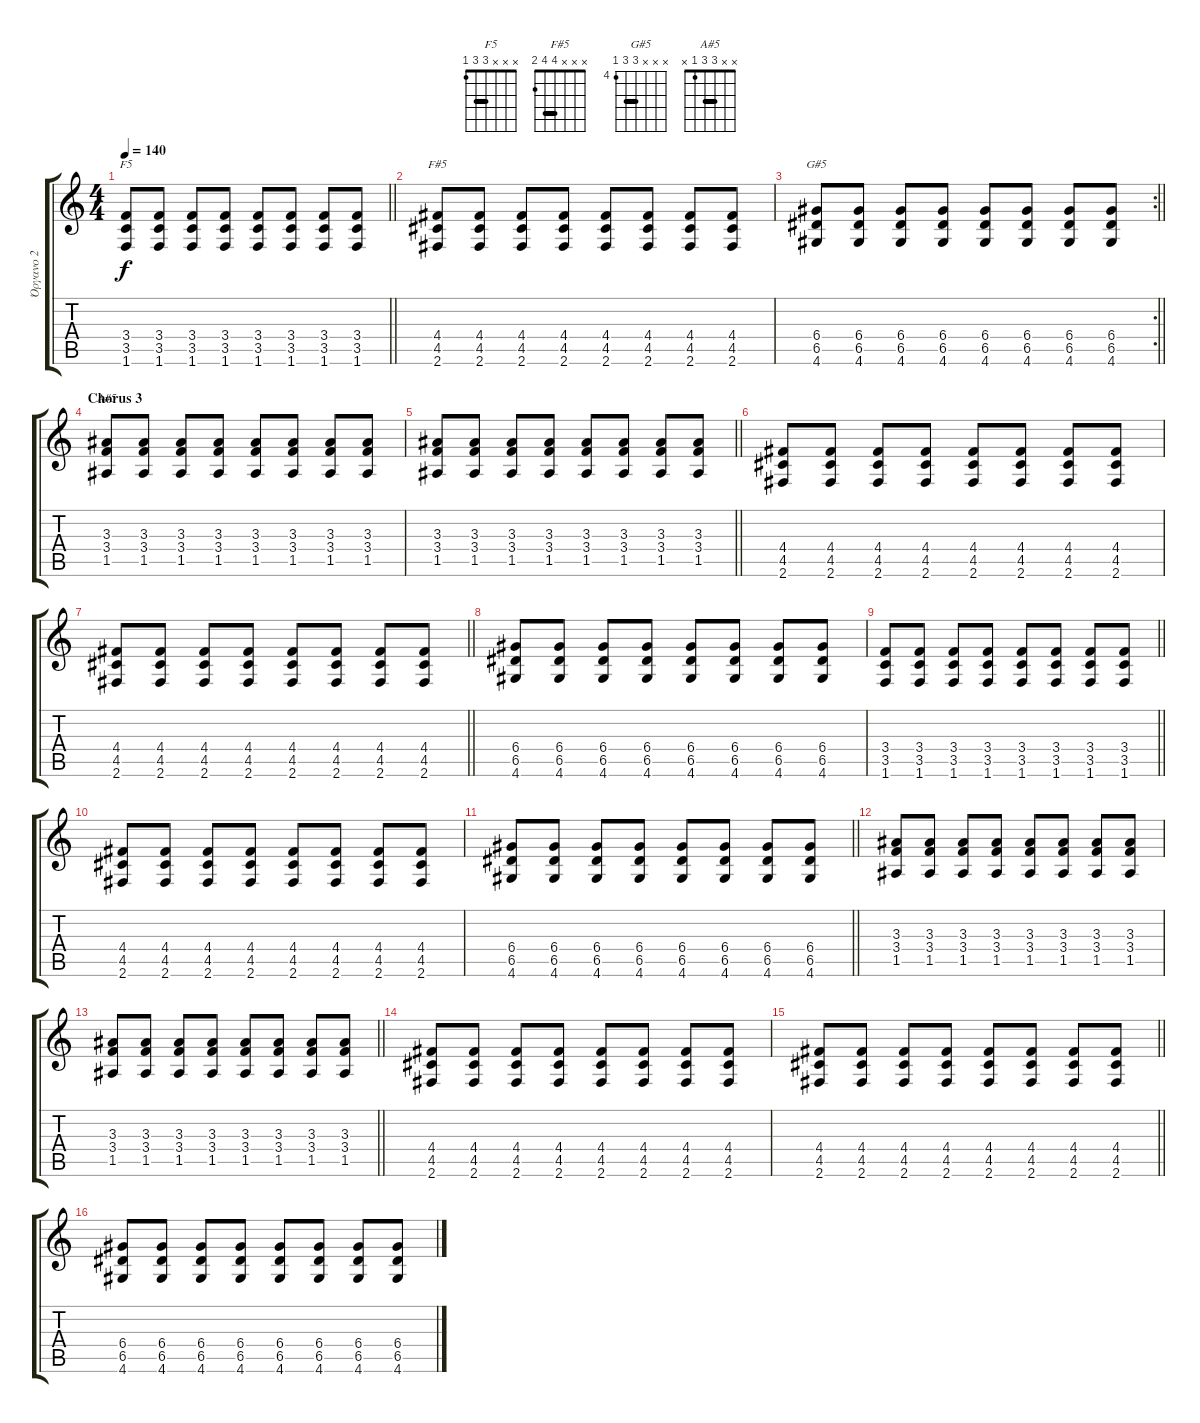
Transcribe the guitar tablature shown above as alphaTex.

\track ("Όργανο 2" "Όργανο 2") {instrument electricguitarclean}
\staff {score tabs}
\tuning (E4 B3 G3 D3 A2 E2) {hide}
\chord ("F5" x x x 3 3 1) {barre 3}
\chord ("F#5" x x x 4 4 2) {barre 4}
\chord ("G#5" x x x 6 6 4) {firstfret 4 barre 6}
\chord ("A#5" x x 3 3 1 x) {barre 3}
\ts (4 4)
\tempo 140
\clef g2
\barLineRight lightlight
\ks c
(3.4 3.5 1.6).8{ch "F5" dy f} (3.4 3.5 1.6).8 (3.4 3.5 1.6).8 (3.4 3.5 1.6).8 (3.4 3.5 1.6).8 (3.4 3.5 1.6).8 (3.4 3.5 1.6).8 (3.4 3.5 1.6).8 |
(4.4 4.5 2.6).8{ch "F#5"} (4.4 4.5 2.6).8 (4.4 4.5 2.6).8 (4.4 4.5 2.6).8 (4.4 4.5 2.6).8 (4.4 4.5 2.6).8 (4.4 4.5 2.6).8 (4.4 4.5 2.6).8 |
\rc 2
\barLineRight lightlight
(6.4 6.5 4.6).8{ch "G#5"} (6.4 6.5 4.6).8 (6.4 6.5 4.6).8 (6.4 6.5 4.6).8 (6.4 6.5 4.6).8 (6.4 6.5 4.6).8 (6.4 6.5 4.6).8 (6.4 6.5 4.6).8 |
\section ("" "Chorus 3")
(3.3 3.4 1.5).8{ch "A#5"} (3.3 3.4 1.5).8 (3.3 3.4 1.5).8 (3.3 3.4 1.5).8 (3.3 3.4 1.5).8 (3.3 3.4 1.5).8 (3.3 3.4 1.5).8 (3.3 3.4 1.5).8 |
\barLineRight lightlight
(3.3 3.4 1.5).8 (3.3 3.4 1.5).8 (3.3 3.4 1.5).8 (3.3 3.4 1.5).8 (3.3 3.4 1.5).8 (3.3 3.4 1.5).8 (3.3 3.4 1.5).8 (3.3 3.4 1.5).8 |
(4.4 4.5 2.6).8 (4.4 4.5 2.6).8 (4.4 4.5 2.6).8 (4.4 4.5 2.6).8 (4.4 4.5 2.6).8 (4.4 4.5 2.6).8 (4.4 4.5 2.6).8 (4.4 4.5 2.6).8 |
\barLineRight lightlight
(4.4 4.5 2.6).8 (4.4 4.5 2.6).8 (4.4 4.5 2.6).8 (4.4 4.5 2.6).8 (4.4 4.5 2.6).8 (4.4 4.5 2.6).8 (4.4 4.5 2.6).8 (4.4 4.5 2.6).8 |
(6.4 6.5 4.6).8 (6.4 6.5 4.6).8 (6.4 6.5 4.6).8 (6.4 6.5 4.6).8 (6.4 6.5 4.6).8 (6.4 6.5 4.6).8 (6.4 6.5 4.6).8 (6.4 6.5 4.6).8 |
\barLineRight lightlight
(3.4 3.5 1.6).8 (3.4 3.5 1.6).8 (3.4 3.5 1.6).8 (3.4 3.5 1.6).8 (3.4 3.5 1.6).8 (3.4 3.5 1.6).8 (3.4 3.5 1.6).8 (3.4 3.5 1.6).8 |
(4.4 4.5 2.6).8 (4.4 4.5 2.6).8 (4.4 4.5 2.6).8 (4.4 4.5 2.6).8 (4.4 4.5 2.6).8 (4.4 4.5 2.6).8 (4.4 4.5 2.6).8 (4.4 4.5 2.6).8 |
\barLineRight lightlight
(6.4 6.5 4.6).8 (6.4 6.5 4.6).8 (6.4 6.5 4.6).8 (6.4 6.5 4.6).8 (6.4 6.5 4.6).8 (6.4 6.5 4.6).8 (6.4 6.5 4.6).8 (6.4 6.5 4.6).8 |
(3.3 3.4 1.5).8 (3.3 3.4 1.5).8 (3.3 3.4 1.5).8 (3.3 3.4 1.5).8 (3.3 3.4 1.5).8 (3.3 3.4 1.5).8 (3.3 3.4 1.5).8 (3.3 3.4 1.5).8 |
\barLineRight lightlight
(3.3 3.4 1.5).8 (3.3 3.4 1.5).8 (3.3 3.4 1.5).8 (3.3 3.4 1.5).8 (3.3 3.4 1.5).8 (3.3 3.4 1.5).8 (3.3 3.4 1.5).8 (3.3 3.4 1.5).8 |
(4.4 4.5 2.6).8 (4.4 4.5 2.6).8 (4.4 4.5 2.6).8 (4.4 4.5 2.6).8 (4.4 4.5 2.6).8 (4.4 4.5 2.6).8 (4.4 4.5 2.6).8 (4.4 4.5 2.6).8 |
\barLineRight lightlight
(4.4 4.5 2.6).8 (4.4 4.5 2.6).8 (4.4 4.5 2.6).8 (4.4 4.5 2.6).8 (4.4 4.5 2.6).8 (4.4 4.5 2.6).8 (4.4 4.5 2.6).8 (4.4 4.5 2.6).8 |
(6.4 6.5 4.6).8 (6.4 6.5 4.6).8 (6.4 6.5 4.6).8 (6.4 6.5 4.6).8 (6.4 6.5 4.6).8 (6.4 6.5 4.6).8 (6.4 6.5 4.6).8 (6.4 6.5 4.6).8
